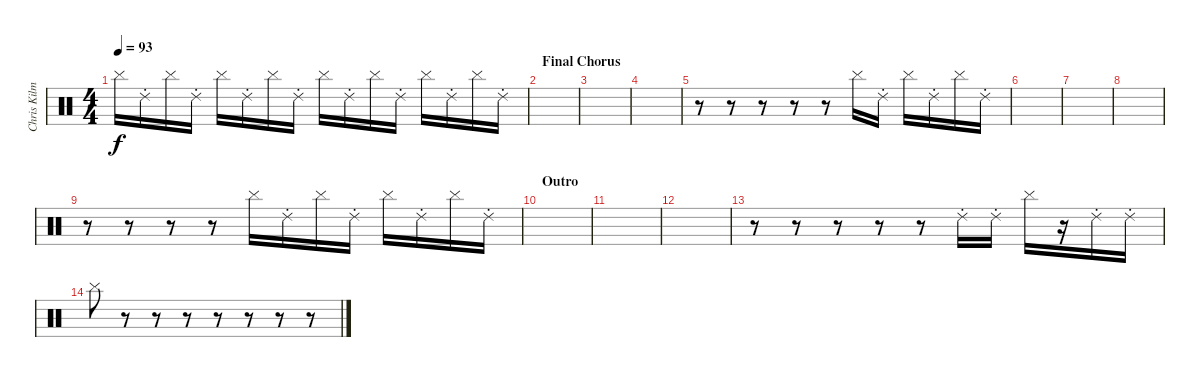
\track ("Chris Kilmore" "Chris Kilm") {instrument percussion}
\staff {score}
\articulation defaults
\ts (4 4)
\tempo 93
\clef neutral
\ks c "Cymbal (hit)".16{dy f} "Ride (choke) 2".16 "Cymbal (hit)".16 "Ride (choke) 2".16 "Cymbal (hit)".16 "Ride (choke) 2".16 "Cymbal (hit)".16 "Ride (choke) 2".16 "Cymbal (hit)".16 "Ride (choke) 2".16 "Cymbal (hit)".16 "Ride (choke) 2".16 "Cymbal (hit)".16 "Ride (choke) 2".16 "Cymbal (hit)".16 "Ride (choke) 2".16
|
\section ("" "Final Chorus")
|
|
|
r.8 r.8 r.8 r.8 r.8 "Cymbal (hit)".16 "Ride (choke) 2".16 "Cymbal (hit)".16 "Ride (choke) 2".16 "Cymbal (hit)".16 "Ride (choke) 2".16 |
|
|
|
r.8 r.8 r.8 r.8 "Cymbal (hit)".16 "Ride (choke) 2".16 "Cymbal (hit)".16 "Ride (choke) 2".16 "Cymbal (hit)".16 "Ride (choke) 2".16 "Cymbal (hit)".16 "Ride (choke) 2".16 |
\section ("" "Outro")
|
|
|
r.8 r.8 r.8 r.8 r.8 "Ride (choke) 2".16 "Ride (choke) 2".16 "Cymbal (hit)".16 r.16 "Ride (choke) 2".16 "Ride (choke) 2".16 |
"Cymbal (hit)".8 r.8 r.8 r.8 r.8 r.8 r.8 r.8
